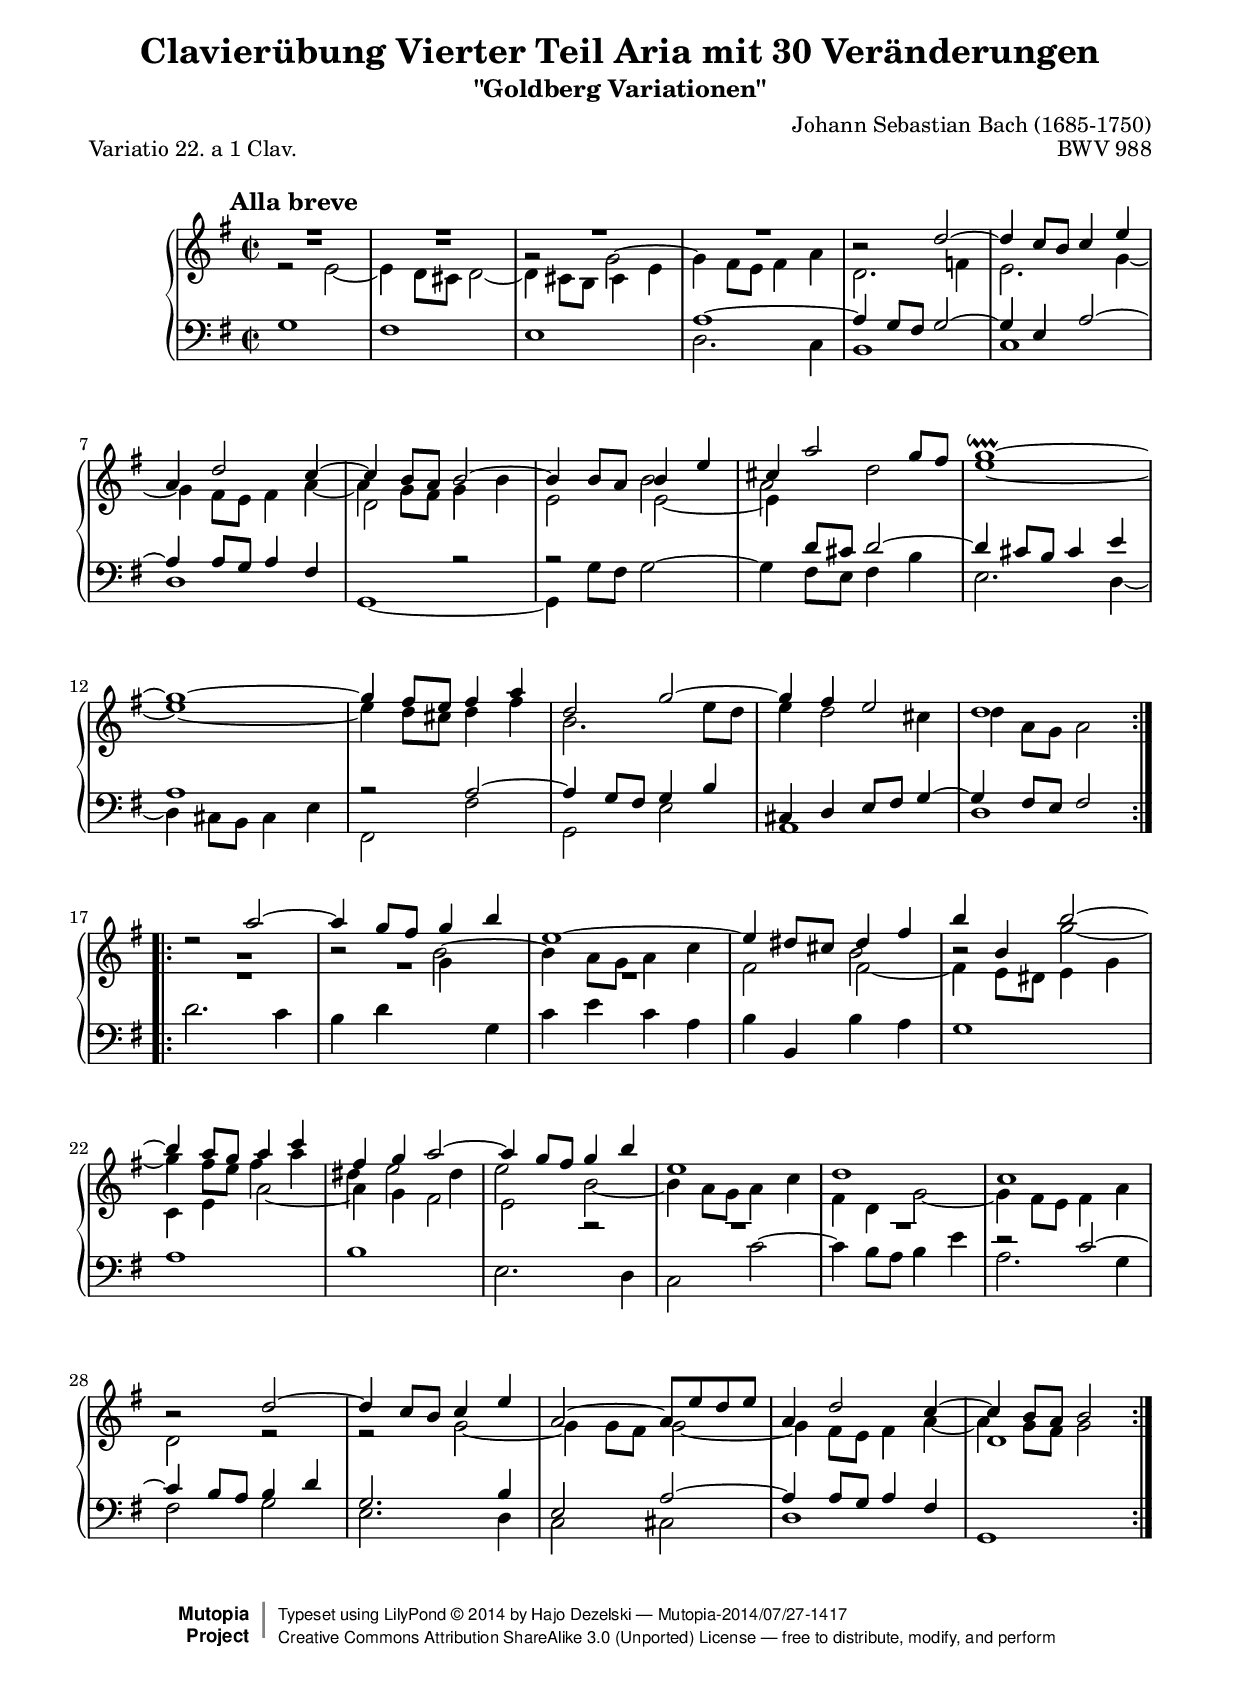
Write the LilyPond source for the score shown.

\version "2.18.2"

\paper {
top-margin = 8\mm
    top-markup-spacing.basic-distance = #6
    markup-system-spacing.basic-distance = #10
    top-system-spacing.basic-distance = #12
    last-bottom-spacing.basic-distance = #12
    %indent = 0.0
    line-width = 18.0\cm
    ragged-bottom = ##f
    ragged-last-bottom = ##f
}

% #(set-default-paper-size "letter")

#(set-global-staff-size 19)

\header {
        title = "Clavierübung Vierter Teil Aria mit 30 Veränderungen"
        subtitle = "\"Goldberg Variationen\""
        piece = "Variatio 22. a 1 Clav."
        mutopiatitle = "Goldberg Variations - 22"
        composer = "Johann Sebastian Bach (1685-1750)"
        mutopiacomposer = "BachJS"
        opus = "BWV 988"
        date = "1741"
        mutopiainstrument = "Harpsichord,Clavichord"
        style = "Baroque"
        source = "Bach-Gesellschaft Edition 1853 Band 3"
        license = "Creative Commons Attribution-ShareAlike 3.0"
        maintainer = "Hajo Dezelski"
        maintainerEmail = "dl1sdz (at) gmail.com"
	
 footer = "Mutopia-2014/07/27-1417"
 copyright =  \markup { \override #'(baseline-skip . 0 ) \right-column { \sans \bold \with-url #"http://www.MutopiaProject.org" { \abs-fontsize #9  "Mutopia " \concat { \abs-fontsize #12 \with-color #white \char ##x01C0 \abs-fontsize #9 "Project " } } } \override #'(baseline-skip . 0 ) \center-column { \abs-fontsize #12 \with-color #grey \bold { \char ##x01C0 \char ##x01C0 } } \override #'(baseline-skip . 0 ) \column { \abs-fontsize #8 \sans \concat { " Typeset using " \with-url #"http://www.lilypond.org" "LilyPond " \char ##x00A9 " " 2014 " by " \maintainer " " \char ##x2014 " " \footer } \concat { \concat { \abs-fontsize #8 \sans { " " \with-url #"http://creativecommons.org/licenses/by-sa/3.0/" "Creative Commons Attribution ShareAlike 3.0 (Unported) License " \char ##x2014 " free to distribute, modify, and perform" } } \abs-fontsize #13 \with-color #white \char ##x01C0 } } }
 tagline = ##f
}

%%------------definitions

posMMRest = \temporary \override MultiMeasureRest.staff-position = #0
posMMRestTwo = \once \override MultiMeasureRest.staff-position = #-2
posMMRestTre = { \once \override MultiMeasureRest.staff-position = #-4
                 \once \override MultiMeasureRest.extra-offset = #'( -2 . 0 )
}
posMMRestQtr = \once \override MultiMeasureRest.staff-position = #-6
posMMRestCin = \temporary \override MultiMeasureRest.staff-position = #-10
staffUp = { \change Staff = "upper" \stemDown \tieDown }
staffDown = { \change Staff = "lower" \stemUp \tieUp }
posNoteColum = \once \override NoteColumn.force-hshift = #0.5
ignoreClashNote = \temporary \override NoteColumn.ignore-collision = ##t 
tempoMark = #(define-music-function (parser location markp) (string?)
     #{
       \once \override Score.RehearsalMark.self-alignment-X = #left
       \mark \markup { \bold \smaller $markp }
     #})
	 
sopranoOne =   \relative d'' {
    \repeat volta 2 { %begin repeated section
		\tempoMark #"Alla breve"
    \stemUp
	R1 | % 1
        R1 | % 2
        R1 | % 3
	R1 | % 4
	b2\rest d ~ | % 5
        d4 c8 [ b ] c4 e | % 6
        a,4 d2 c4  ~ | % 7
        c4 b8 [ a ] b2 ~ | % 8
        b4 b8 [ a ] b4 e | % 9
        cis4 a'2 g8 [ fis ] | % 10
        g1 \downprall ~ | % 11
        g1 ~ | % 12
        g4 fis8 [ e ] fis4 a | % 13
        d,2 g ~ | % 14
        g4 fis e2 | % 15
        d1 | % 16
    } %end of repeated section
  
    \repeat volta 2 { %begin repeated section
        d2\rest a'2 ~ | % 17
        a4 g8 [ fis ] g4 b | % 18
        e,1 ~ | % 19
        e4 dis8 [ cis ] dis4 fis | % 20
        b4 b, b'2 ~ | % 21
        b4 a8 [ g ] a4 c | % 22
        fis,4 g a2 ~  | % 23
        a4 g8 [ fis ] g4 b | % 24
        e,1 | % 25
        d1 | % 26
        c1 | % 27
        b2\rest d2 ~ | % 28
        d4 c8 [ b ] c4 e | % 29
        a,2 ~ a8 [ e' d e ] | % 30
        a,4 d2 c4 ~ | % 31
        c4 b8 [ a ] b2 | % 32

    } %end repeated section
}

sopranoTwo =   \relative g' {
  \repeat volta 2 { %begin repeated section
  \stemDown \tieUp
  	\posMMRest R1 | % 1
	R1 \undo \posMMRest | % 2
        g2\rest \shiftOn g2 ~ | % 3
        g4 fis8 [ e ] fis4 a | % 4
        d,2. f4 | % 5
        e2. \tieDown g4 ~ | % 6
        g4 fis8 [ e ] fis4 a ~ | % 7
        a4 g8 [ fis ] g4 b | % 8
        e,2 b' | % 9
        a2 d | % 10
        e1 ~ | % 11
        e1 ~ | % 12
        e4 d8 [ cis ] d4 fis | % 13
        b,2. e8 [ d ] | % 14
        e4 d2 cis4 | % 15
        d4 a8 [ g ] a2 | % 16
        \break
    } %end of repeated section
  
    \repeat volta 2 { %begin repeated section
		R1 | % 17
		b2\rest b2^~ | % 18
		b4 a8 [ g ] a4 c | % 19
		fis,2 b2| % 20
		\ignoreClashNote b2\rest \shiftOff g'2 ~ | % 21
		g4 fis8 [ e ] \undo \ignoreClashNote \shiftOn fis4 a | % 22
		dis,4  e2 dis4 | % 23
		e2 b2 ~ | % 24
		b4 a8 [ g ] a4 c | % 25
		fis,4 d g2 ~ | % 26
		g4 fis8 [ e ] fis4 a | % 27
		d,2 r2 | % 28
		r2 g2 ~ | % 29
		g4 g8 [ fis ] g2 ~ | % 30
		g4 fis8 [ e ] fis4 a ~ | % 31
		a4 g8 [ fis ] g2 | % 32
  
    } %end repeated section
}

soprano = << \sopranoOne \\ \sopranoTwo>>

%%
%% Bass Clef
%% 

bassOne = \relative e' {
	\repeat volta 2 { %begin repeated section
	\staffUp
         e2\rest e2 ~ | % 1
        e4 d8 [ cis8 ] d2 ~ | % 2
        d4 cis8 [ b8 ] cis4 e4 | % 3
        \staffDown a,1 ~ | % 4
        a4 g8 [ fis8 ] g2 ~ | % 5
        g4 e4 a2 ~ | % 6
        a4 a8 [ g8 ] a4 fis4 | % 7
        \staffUp d'2 \staffDown r2 | % 8
        r2 \staffUp e2 ~ | % 9
        e4 \staffDown d8 [ cis8 ] d2 ~ | % 10
        d4 cis8 [ b8 ] cis4 e4 | % 11
        a,1 | % 12
        r2 a2 ~ | % 13
        a4 g8 [ fis8 ] g4 b4 | % 14
        cis,4 d4 e8 [ fis8 ] g4 ~ | % 15
        g4 fis8 [ e8 ] fis2 | % 16
    } %end of repeated section
  
    \repeat volta 2 { %begin repeated section
        \staffUp \posMMRestTwo R1 | % 17
        \posMMRestTre R1 | % 18
        \posMMRestQtr R1 | % 19
        s1*2/4 fis'2 ~ | % 20
        fis4 e8 [ dis8 ] e4 g4 | % 21
        c,4 e4 a2 ~ | % 22
        a4 g4 fis2 | % 23
        e2 g,2\rest  | % 24
	\posMMRestCin R1 | % 25
	R1 \undo \posMMRestCin | % 26
        \staffDown r2 c2 ~ | % 27
        c4 b8 [ a8 ] b4 d4 | % 28
        g,2. b4 | % 29
        e,2 a2 ~ | % 30
        a4 a8 [ g8 ] a4 fis4 | % 31
        \staffUp d'1 | % 32
  
    } %end repeated section
}

bassTwo = \relative g {
    \repeat volta 2 { %begin repeated section
	\stemDown	    
        g1 | % 1
        fis1 | % 2
        e1 | % 3
        d2. c4  | % 4
        b1 | % 5
        c1 | % 6
        d1 | % 7
        g,1 ~ | % 8
        g4 g'8 [ fis ]  g2^~ | % 9
        g4 fis8 [ e ] fis4 b | % 10
        e,2. d4 ~ | % 11
        d4 cis8 [ b ] cis4 e | % 12
        fis,2 fis' | % 13
        g,2 e' | % 14
        a,1 | % 15
        d1  | % 16
    } %end of repeated section
  
    \repeat volta 2 { %begin repeated section
        d'2. c4 | % 17
        b4 d \staffUp g \staffDown \stemDown g, | % 18
        c4 e c a | % 19
        b4 \stemNeutral b, b' a | % 20
        g1 | % 21
        a1 | % 22
        b1 | % 23
        e,2. d4 | % 24
        \stemDown c2 c' ~ | % 25
        c4 b8 [ a ] b4 e | % 26
        a,2. g4 | % 27
        fis2 g | % 28
        e2. d4 | % 29
        c2 cis | % 30
        d1 | % 31
        g,1 | % 32
 
    } %end repeated section
}

bass = << \bassOne \\ \bassTwo>>

%% Merge score - Piano staff

\score {
    \context PianoStaff <<
        \set PianoStaff.midiInstrument = "harpsichord"
        \new Staff = "upper" { \clef treble \key g \major \time 2/2 \soprano  }
        \new Staff = "lower"  { \clef bass \key g \major \time 2/2 \bass }
    >>
    \layout{  }
    \midi { \tempo 2 = 90 }

}
